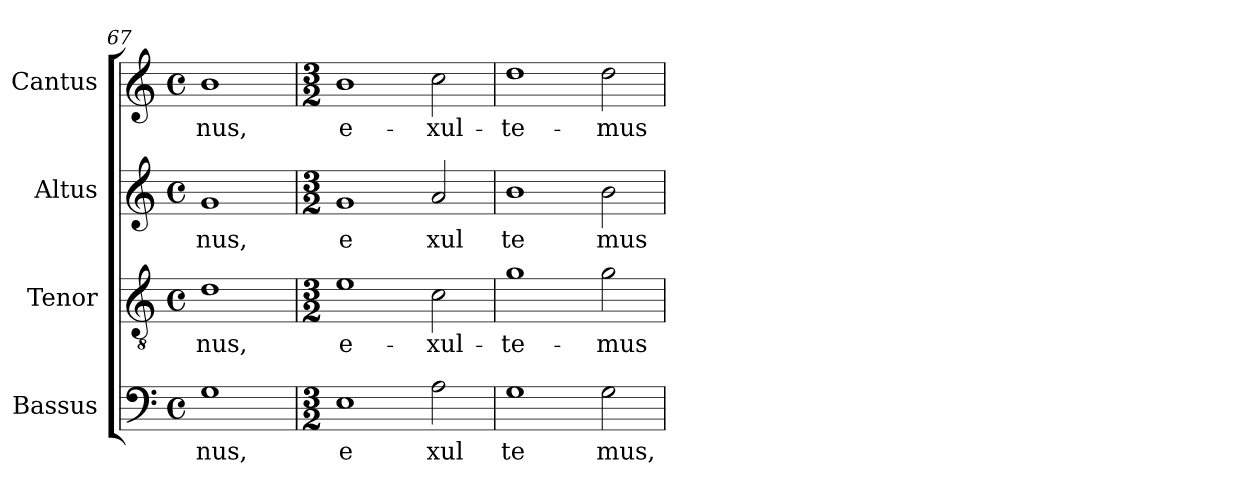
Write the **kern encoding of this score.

**kern	**text	**kern	**text	**kern	**text	**kern	**text
*part4	*part4	*part3	*part3	*part2	*part2	*part1	*part1
*staff4	*staff4	*staff3	*staff3	*staff2	*staff2	*staff1	*staff1
*I"Bassus	*	*I"Tenor	*	*I"Altus	*	*I"Cantus	*
*clefF4	*	*clefGv2	*	*clefG2	*	*clefG2	*
*	*	*k[]	*	*k[]	*	*k[]	*
*	*	*C:	*	*C:	*	*C:	*
*M4/4	*	*M4/4	*	*M4/4	*	*M4/4	*
*met(c)	*	*met(c)	*	*met(c)	*	*met(c)	*
=67	=67	=67	=67	=67	=67	=67	=67
!	!LO:LY:b:cj	!	!LO:LY:b:cj	!	!LO:LY:b:cj	!	!LO:LY:b:cj
1G	nus,	1d	-nus,	1g	nus,	1b	-nus,
=68	=68	=68	=68	=68	=68	=68	=68
*M3/2	*	*M3/2	*	*M3/2	*	*M3/2	*
!	!LO:LY:b:cj	!	!LO:LY:b:cj	!	!LO:LY:b:cj	!	!LO:LY:b:cj
1E	e	1e	e-	1g	e	1b	e-
!	!LO:LY:b:cj	!	!LO:LY:b:cj	!	!LO:LY:b:cj	!	!LO:LY:b:cj
2A\	xul	2c\	-xul-	2a/	xul	2cc\	-xul-
=69	=69	=69	=69	=69	=69	=69	=69
!	!LO:LY:b:cj	!	!LO:LY:b:cj	!	!LO:LY:b:cj	!	!LO:LY:b:cj
1G	te	1g	-te-	1b	te	1dd	-te-
!	!LO:LY:b:cj	!	!LO:LY:b:cj	!	!LO:LY:b:cj	!	!LO:LY:b:cj
2G\	mus,	2g\	-mus	2b\	mus	2dd\	-mus
=	=	=	=	=	=	=	=
*-	*-	*-	*-	*-	*-	*-	*-
